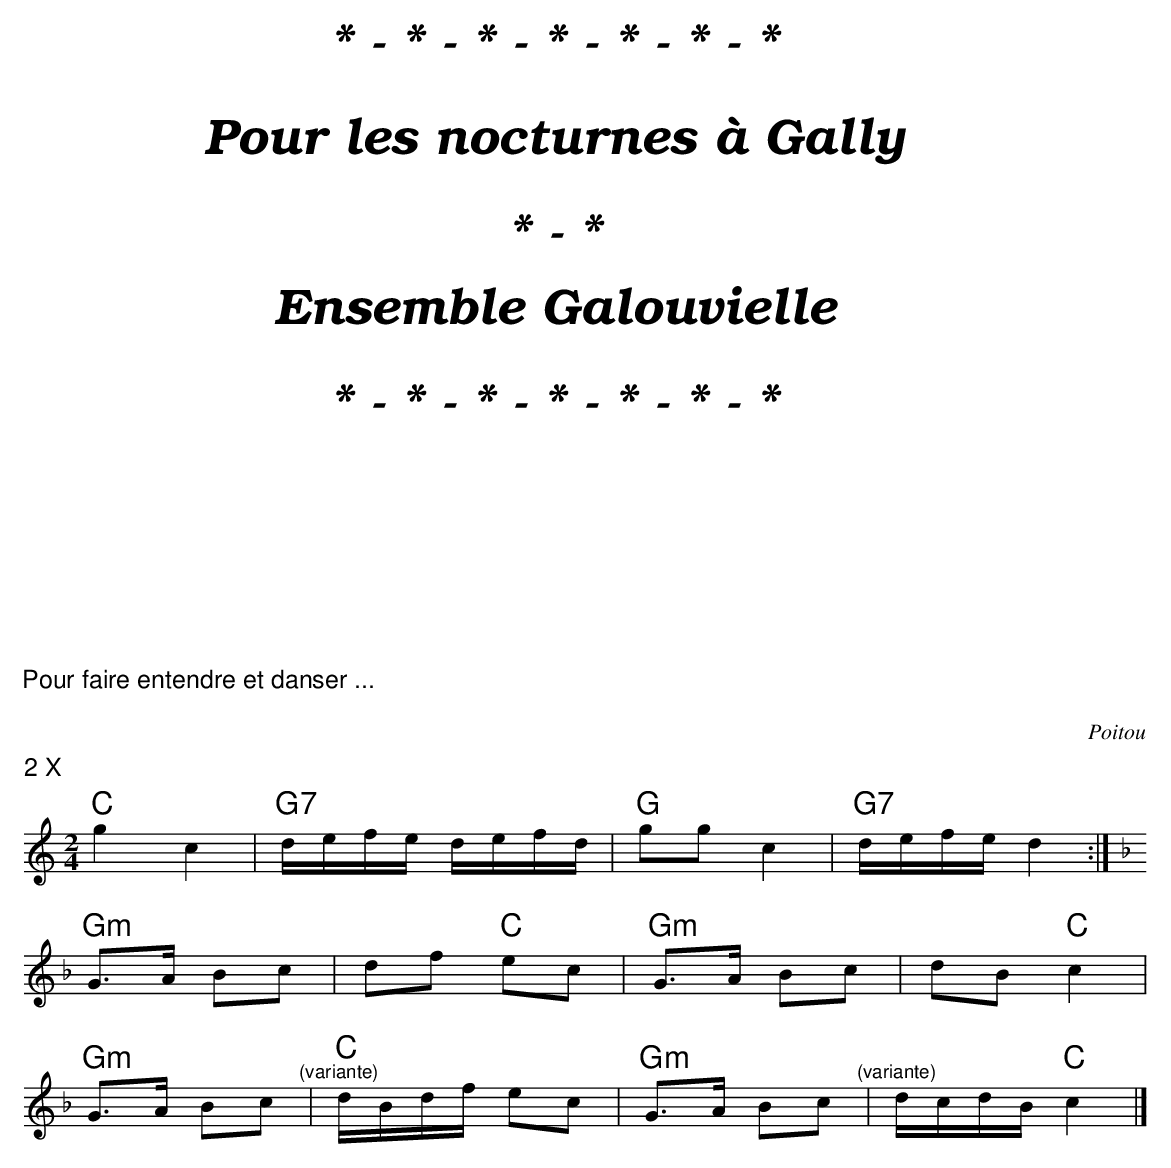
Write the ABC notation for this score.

X:1
T:Maraîchine E
C:Poitou
M:2/4
L:1/16
K:C
%%text 2 X
"C"g4c4 | "G7"defe defd | "G"g2g2 c4 | "G7"defe d4:|
K:CMix
"Gm"G3A B2c2 | d2f2 "C"e2c2 | "Gm"G3A B2c2 | d2B2 "C"c4 |
"Gm"G3A B2c2"^(variante)" | "C"dBdf e2c2 | "Gm"G3A B2c2"^(variante)" | dcdB "C"c4|]
